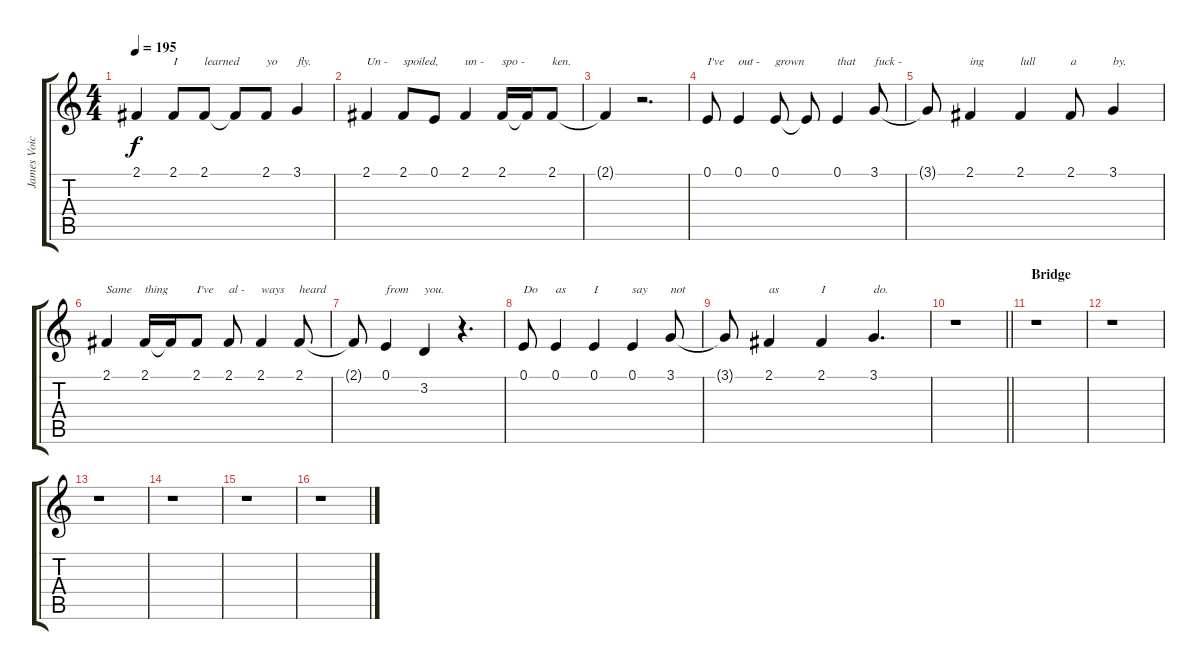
\track ("James Voice" "James Voic") {instrument lead8bassandlead}
\staff {score tabs}
\tuning (E4 B3 G3 D3 A2 E2) {hide}
\ts (4 4)
\tempo 195
\clef g2
\ks c
2.1{t}.4{dy f} 2.1.8{txt "I"} 2.1.8{txt "learned"} 2.1{t}.8 2.1.8{txt "yo"} 3.1.4{txt "fly."} |
2.1.4{txt "Un -"} 2.1.8{txt "spoiled,"} 0.1.8 2.1.4{txt "un -"} 2.1.16{txt "spo -"} 2.1{t}.16 2.1.8{txt "ken."} |
2.1{t}.4 r.2{d} |
0.1.8{txt "I've"} 0.1.4{txt "out -"} 0.1.8{txt "grown"} 0.1{t}.8 0.1.4{txt "that"} 3.1.8{txt "fuck -"} |
3.1{t}.8 2.1.4{txt "ing"} 2.1.4{txt "lull"} 2.1.8{txt "a"} 3.1.4{txt "by."} |
2.1.4{txt "Same"} 2.1.16{txt "thing"} 2.1{t}.16 2.1.8{txt "I've"} 2.1.8{txt "al -"} 2.1.4{txt "ways"} 2.1.8{txt "heard"} |
2.1{t}.8 0.1.4{txt "from"} 3.2.4{txt "you."} r.4{d} |
0.1.8{txt "Do"} 0.1.4{txt "as"} 0.1.4{txt "I"} 0.1.4{txt "say"} 3.1.8{txt "not"} |
3.1{t}.8 2.1.4{txt "as"} 2.1.4{txt "I"} 3.1.4{d txt "do."} |
\barLineRight lightlight
r.1 |
\section ("" "Bridge")
r.1 |
r.1 |
r.1 |
r.1 |
r.1 |
r.1
